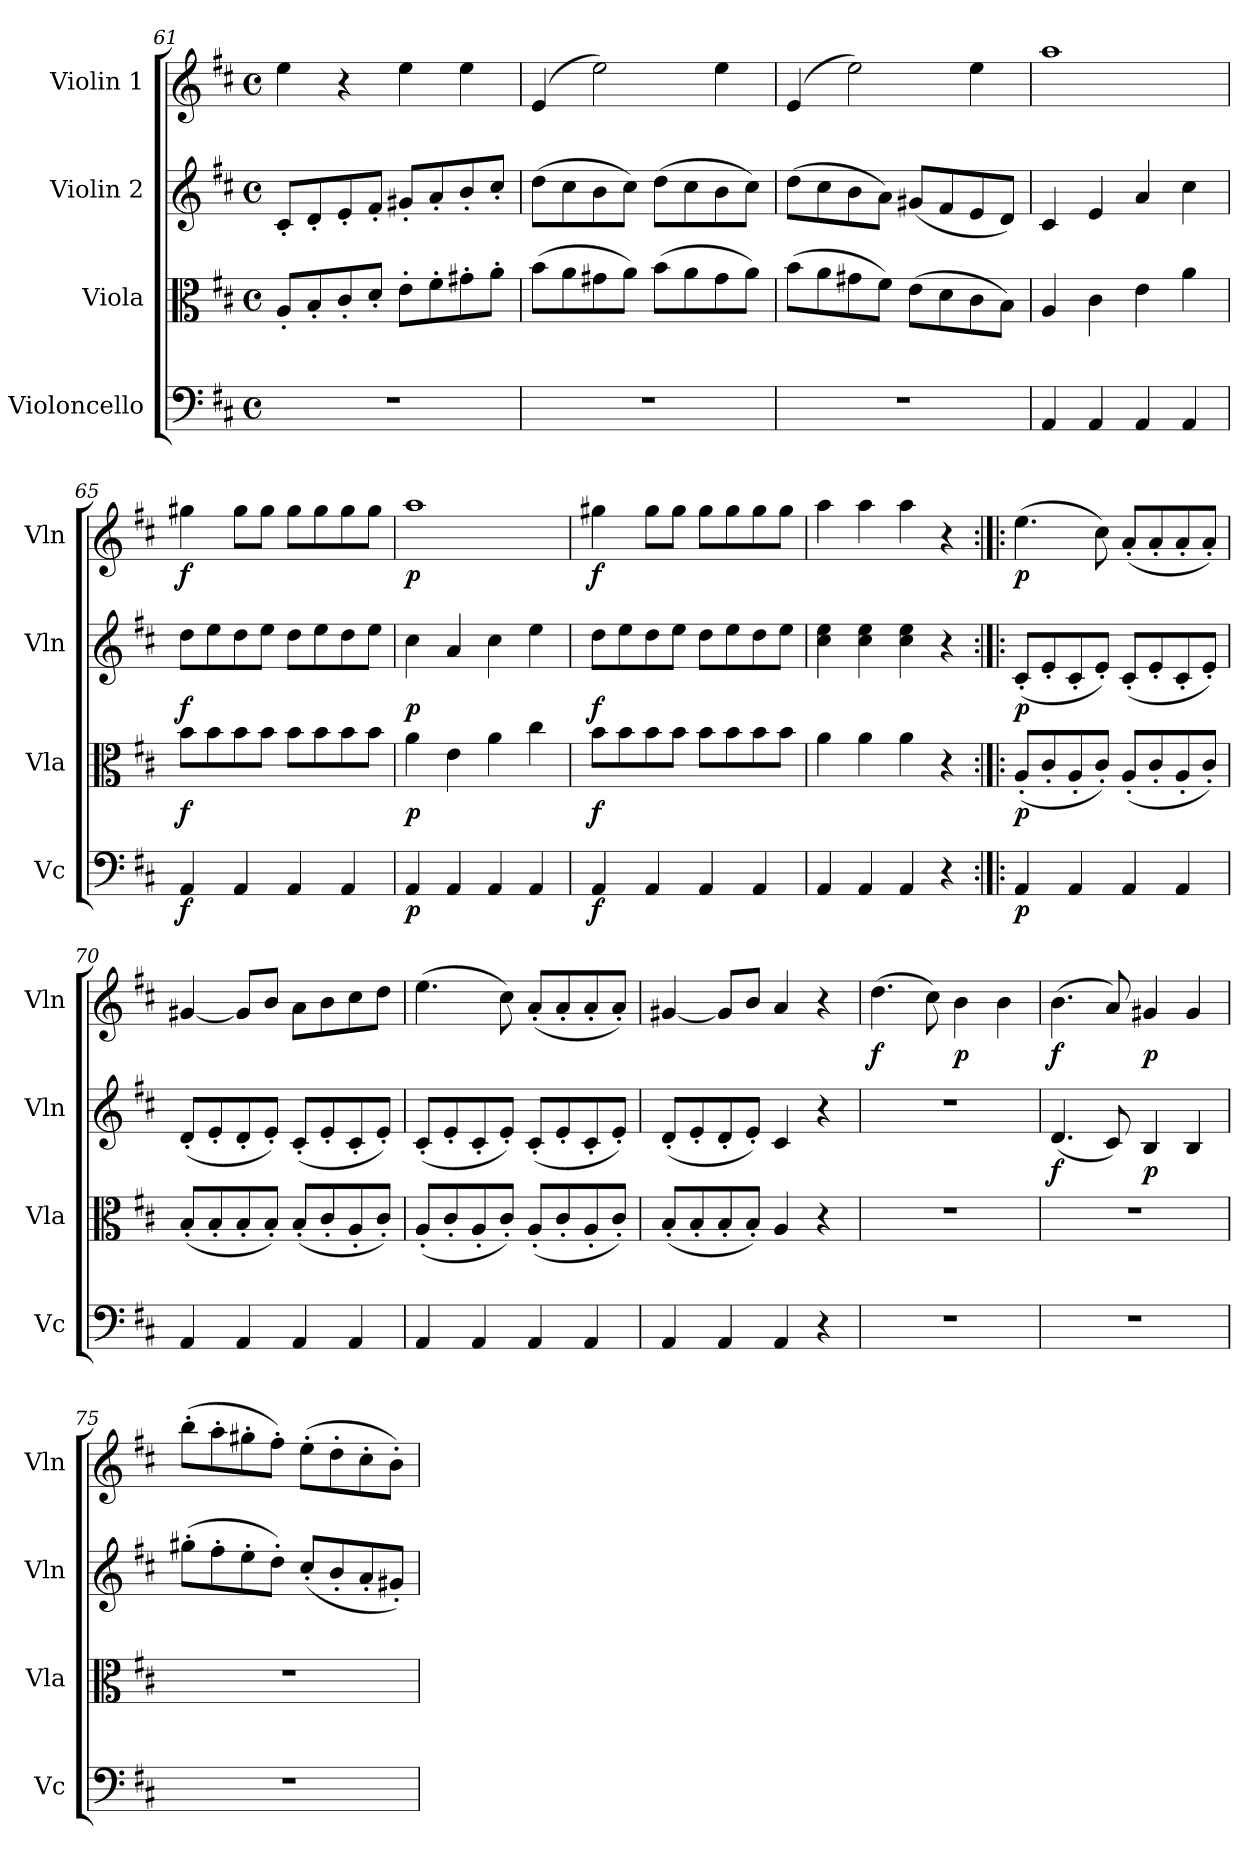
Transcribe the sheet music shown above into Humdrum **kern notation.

**kern	**dynam	**kern	**dynam	**kern	**dynam	**kern	**dynam
*part4	*part4	*part3	*part3	*part2	*part2	*part1	*part1
*staff4	*staff4	*staff3	*staff3	*staff2	*staff2	*staff1	*staff1
*I"Violoncello	*	*I"Viola	*	*I"Violin 2	*	*I"Violin 1	*
*I'Vc	*	*I'Vla	*	*I'Vln	*	*I'Vln	*
*clefF4	*	*clefC3	*	*clefG2	*	*clefG2	*
*k[f#c#]	*	*k[f#c#]	*	*k[f#c#]	*	*k[f#c#]	*
*M4/4	*	*M4/4	*	*M4/4	*	*M4/4	*
*met(c)	*	*met(c)	*	*met(c)	*	*met(c)	*
=61	=61	=61	=61	=61	=61	=61	=61
1r	.	8A'/L	.	8c#'/L	.	4ee\	.
.	.	8B'/	.	8d'/	.	.	.
.	.	8c#'/	.	8e'/	.	4r	.
.	.	8d'/J	.	8f#'/J	.	.	.
.	.	8e'\L	.	8g#X'/L	.	4ee\	.
.	.	8f#'\	.	8a'/	.	.	.
.	.	8g#X'\	.	8b'/	.	4ee\	.
.	.	8a'\J	.	8cc#'/J	.	.	.
=62	=62	=62	=62	=62	=62	=62	=62
1r	.	(8b\L	.	(8dd\L	.	(4e/	.
.	.	8a\	.	8cc#\	.	.	.
.	.	8g#X\	.	8b\	.	2ee\)	.
.	.	8a\J)	.	8cc#\J)	.	.	.
.	.	(8b\L	.	(8dd\L	.	.	.
.	.	8a\	.	8cc#\	.	.	.
.	.	8g#\	.	8b\	.	4ee\	.
.	.	8a\J)	.	8cc#\J)	.	.	.
=63	=63	=63	=63	=63	=63	=63	=63
1r	.	(8b\L	.	(8dd\L	.	(4e/	.
.	.	8a\	.	8cc#\	.	.	.
.	.	8g#X\	.	8b\	.	2ee\)	.
.	.	8f#\J)	.	8a\J)	.	.	.
.	.	(8e\L	.	(8g#X/L	.	.	.
.	.	8d\	.	8f#/	.	.	.
.	.	8c#\	.	8e/	.	4ee\	.
.	.	8B\J)	.	8d/J)	.	.	.
=64	=64	=64	=64	=64	=64	=64	=64
4AA/	.	4A/	.	4c#/	.	1aa	.
4AA/	.	4c#\	.	4e/	.	.	.
4AA/	.	4e\	.	4a/	.	.	.
4AA/	.	4a\	.	4cc#\	.	.	.
!!LO:PB:g=z
=65	=65	=65	=65	=65	=65	=65	=65
!	!LO:DY:b	!	!LO:DY:b	!	!LO:DY:b	!	!LO:DY:b
4AA/	f	8b\L	f	8dd\L	f	4gg#X\	f
.	.	8b\	.	8ee\	.	.	.
4AA/	.	8b\	.	8dd\	.	8gg#\L	.
.	.	8b\J	.	8ee\J	.	8gg#\J	.
4AA/	.	8b\L	.	8dd\L	.	8gg#\L	.
.	.	8b\	.	8ee\	.	8gg#\	.
4AA/	.	8b\	.	8dd\	.	8gg#\	.
.	.	8b\J	.	8ee\J	.	8gg#\J	.
=66	=66	=66	=66	=66	=66	=66	=66
!	!LO:DY:b	!	!LO:DY:b	!	!LO:DY:b	!	!LO:DY:b
4AA/	p	4a\	p	4cc#\	p	1aa	p
4AA/	.	4e\	.	4a/	.	.	.
4AA/	.	4a\	.	4cc#\	.	.	.
4AA/	.	4cc#\	.	4ee\	.	.	.
=67	=67	=67	=67	=67	=67	=67	=67
!	!LO:DY:b	!	!LO:DY:b	!	!LO:DY:b	!	!LO:DY:b
4AA/	f	8b\L	f	8dd\L	f	4gg#X\	f
.	.	8b\	.	8ee\	.	.	.
4AA/	.	8b\	.	8dd\	.	8gg#\L	.
.	.	8b\J	.	8ee\J	.	8gg#\J	.
4AA/	.	8b\L	.	8dd\L	.	8gg#\L	.
.	.	8b\	.	8ee\	.	8gg#\	.
4AA/	.	8b\	.	8dd\	.	8gg#\	.
.	.	8b\J	.	8ee\J	.	8gg#\J	.
=68	=68	=68	=68	=68	=68	=68	=68
4AA/	.	4a\	.	4cc#\ 4ee\	.	4aa\	.
4AA/	.	4a\	.	4cc#\ 4ee\	.	4aa\	.
4AA/	.	4a\	.	4cc#\ 4ee\	.	4aa\	.
4r	.	4r	.	4r	.	4r	.
!!LO:LB:g=z
=69:|!|:	=69:|!|:	=69:|!|:	=69:|!|:	=69:|!|:	=69:|!|:	=69:|!|:	=69:|!|:
!	!LO:DY:b	!	!LO:DY:b	!	!LO:DY:b	!	!LO:DY:b
4AA/	p	(8A'/L	p	(8c#'/L	p	(4.ee\	p
.	.	8c#'/	.	8e'/	.	.	.
4AA/	.	8A'/	.	8c#'/	.	.	.
.	.	8c#'/J)	.	8e'/J)	.	8cc#\)	.
4AA/	.	(8A'/L	.	(8c#'/L	.	(8a'/L	.
.	.	8c#'/	.	8e'/	.	8a'/	.
4AA/	.	8A'/	.	8c#'/	.	8a'/	.
.	.	8c#'/J)	.	8e'/J)	.	8a'/J)	.
=70	=70	=70	=70	=70	=70	=70	=70
4AA/	.	(8B'/L	.	(8d'/L	.	[4g#X/	.
.	.	8B'/	.	8e'/	.	.	.
4AA/	.	8B'/	.	8d'/	.	8g#/L]	.
.	.	8B'/J)	.	8e'/J)	.	8b/J	.
4AA/	.	(8B'/L	.	(8c#'/L	.	8a\L	.
.	.	8c#'/	.	8e'/	.	8b\	.
4AA/	.	8A'/	.	8c#'/	.	8cc#\	.
.	.	8c#'/J)	.	8e'/J)	.	8dd\J	.
=71	=71	=71	=71	=71	=71	=71	=71
4AA/	.	(8A'/L	.	(8c#'/L	.	(4.ee\	.
.	.	8c#'/	.	8e'/	.	.	.
4AA/	.	8A'/	.	8c#'/	.	.	.
.	.	8c#'/J)	.	8e'/J)	.	8cc#\)	.
4AA/	.	(8A'/L	.	(8c#'/L	.	(8a'/L	.
.	.	8c#'/	.	8e'/	.	8a'/	.
4AA/	.	8A'/	.	8c#'/	.	8a'/	.
.	.	8c#'/J)	.	8e'/J)	.	8a'/J)	.
=72	=72	=72	=72	=72	=72	=72	=72
4AA/	.	(8B'/L	.	(8d'/L	.	[4g#X/	.
.	.	8B'/	.	8e'/	.	.	.
4AA/	.	8B'/	.	8d'/	.	8g#/L]	.
.	.	8B'/J)	.	8e'/J)	.	8b/J	.
4AA/	.	4A/	.	4c#/	.	4a/	.
4r	.	4r	.	4r	.	4r	.
=73	=73	=73	=73	=73	=73	=73	=73
!	!	!	!	!	!	!	!LO:DY:b
1r	.	1r	.	1r	.	(4.dd\	f
.	.	.	.	.	.	8cc#\)	.
!	!	!	!	!	!	!	!LO:DY:b
.	.	.	.	.	.	4b\	p
.	.	.	.	.	.	4b\	.
!!LO:LB:g=z
=74	=74	=74	=74	=74	=74	=74	=74
!	!	!	!	!	!LO:DY:b	!	!LO:DY:b
1r	.	1r	.	(4.d/	f	(4.b\	f
.	.	.	.	8c#/)	.	8a/)	.
!	!	!	!	!	!LO:DY:b	!	!LO:DY:b
.	.	.	.	4B/	p	4g#X/	p
.	.	.	.	4B/	.	4g#/	.
!!LO:LB:g=z
=75	=75	=75	=75	=75	=75	=75	=75
1r	.	1r	.	(8gg#X'\L	.	(8bb'\L	.
.	.	.	.	8ff#'\	.	8aa'\	.
.	.	.	.	8ee'\	.	8gg#X'\	.
.	.	.	.	8dd'\J)	.	8ff#'\J)	.
.	.	.	.	(8cc#'/L	.	(8ee'\L	.
.	.	.	.	8b'/	.	8dd'\	.
.	.	.	.	8a'/	.	8cc#'\	.
.	.	.	.	8g#X'/J)	.	8b'\J)	.
=	=	=	=	=	=	=	=
*-	*-	*-	*-	*-	*-	*-	*-
